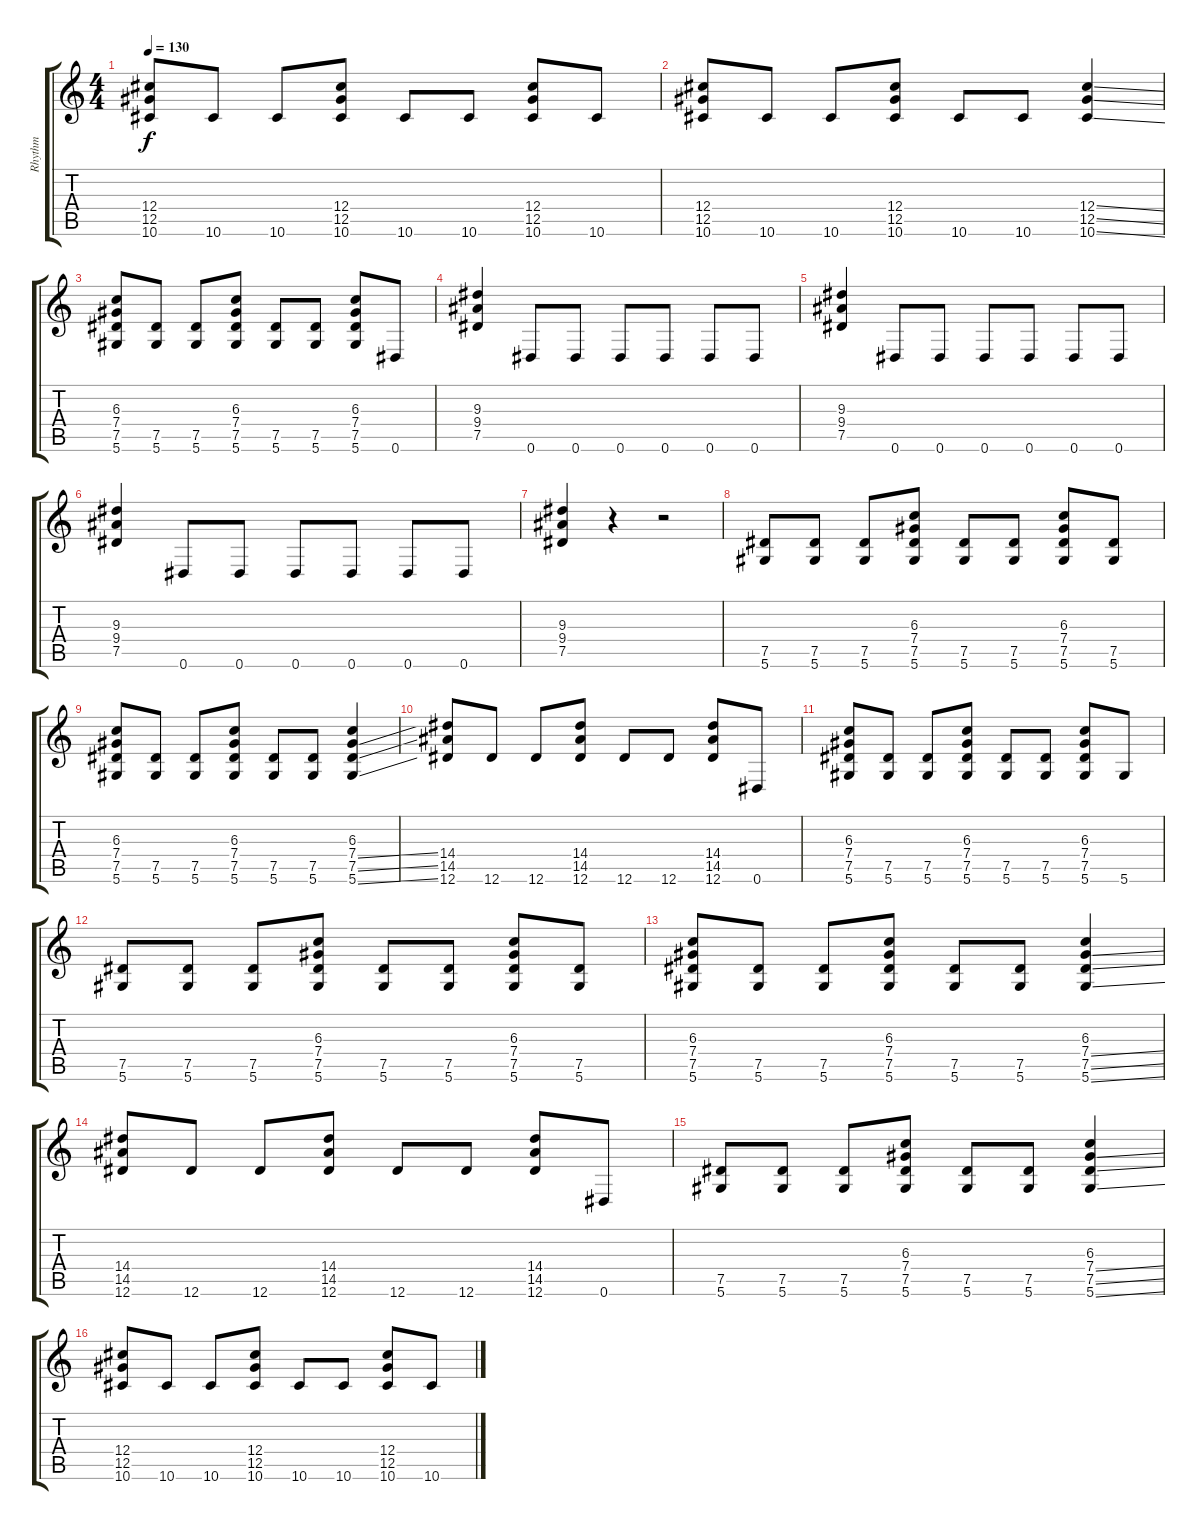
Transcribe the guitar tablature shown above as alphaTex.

\track ("Rhythm" "Rhythm") {instrument overdrivenguitar}
\staff {score tabs}
\tuning (Eb4 Bb3 Gb3 Db3 Ab2 Eb2) {hide}
\ts (4 4)
\tempo 130
\clef g2
\ks c
(12.4 12.5 10.6).8{dy f} 10.6.8 10.6.8 (12.4 12.5 10.6).8 10.6.8 10.6.8 (12.4 12.5 10.6).8 10.6.8 |
(12.4 12.5 10.6).8 10.6.8 10.6.8 (12.4 12.5 10.6).8 10.6.8 10.6.8 (12.4{ss} 12.5{ss} 10.6{ss}).4 |
(6.3 7.4 7.5 5.6).8 (7.5 5.6).8 (7.5 5.6).8 (6.3 7.4 7.5 5.6).8 (7.5 5.6).8 (7.5 5.6).8 (6.3 7.4 7.5 5.6).8 0.6.8 |
(9.3 9.4 7.5).4 0.6.8 0.6.8 0.6.8 0.6.8 0.6.8 0.6.8 |
(9.3 9.4 7.5).4 0.6.8 0.6.8 0.6.8 0.6.8 0.6.8 0.6.8 |
(9.3 9.4 7.5).4 0.6.8 0.6.8 0.6.8 0.6.8 0.6.8 0.6.8 |
(9.3 9.4 7.5).4 r.4 r.2 |
(7.5 5.6).8 (7.5 5.6).8 (7.5 5.6).8 (6.3 7.4 7.5 5.6).8 (7.5 5.6).8 (7.5 5.6).8 (6.3 7.4 7.5 5.6).8 (7.5 5.6).8 |
(6.3 7.4 7.5 5.6).8 (7.5 5.6).8 (7.5 5.6).8 (6.3 7.4 7.5 5.6).8 (7.5 5.6).8 (7.5 5.6).8 (6.3 7.4{ss} 7.5{ss} 5.6{ss}).4 |
(14.4 14.5 12.6).8 12.6.8 12.6.8 (14.4 14.5 12.6).8 12.6.8 12.6.8 (14.4 14.5 12.6).8 0.6.8 |
(6.3 7.4 7.5 5.6).8 (7.5 5.6).8 (7.5 5.6).8 (6.3 7.4 7.5 5.6).8 (7.5 5.6).8 (7.5 5.6).8 (6.3 7.4 7.5 5.6).8 5.6.8 |
(7.5 5.6).8 (7.5 5.6).8 (7.5 5.6).8 (6.3 7.4 7.5 5.6).8 (7.5 5.6).8 (7.5 5.6).8 (6.3 7.4 7.5 5.6).8 (7.5 5.6).8 |
(6.3 7.4 7.5 5.6).8 (7.5 5.6).8 (7.5 5.6).8 (6.3 7.4 7.5 5.6).8 (7.5 5.6).8 (7.5 5.6).8 (6.3 7.4{ss} 7.5{ss} 5.6{ss}).4 |
(14.4 14.5 12.6).8 12.6.8 12.6.8 (14.4 14.5 12.6).8 12.6.8 12.6.8 (14.4 14.5 12.6).8 0.6.8 |
(7.5 5.6).8 (7.5 5.6).8 (7.5 5.6).8 (6.3 7.4 7.5 5.6).8 (7.5 5.6).8 (7.5 5.6).8 (6.3 7.4{ss} 7.5{ss} 5.6{ss}).4 |
(12.4 12.5 10.6).8 10.6.8 10.6.8 (12.4 12.5 10.6).8 10.6.8 10.6.8 (12.4 12.5 10.6).8 10.6.8
